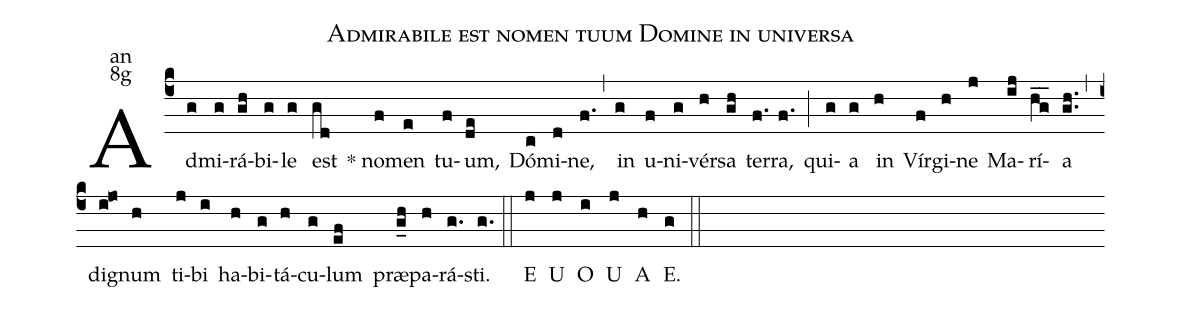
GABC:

name:Admirabile est nomen tuum Domine in universa;
office-part:an;
mode:8g;
%%
(c4) Ad(g)mi(g)rá(gh)bi(g)le(g) est(gd) <sp>*</sp> no(f)men(e) tu(f)um,(de) Dó(c)mi(d)ne,(f.) (,) in(g) u(f)ni(g)vér(h)sa(gh) ter(f.)ra,(f.) (;) qui(g)a(g) in(h) Vír(f)gi(h)ne(j) Ma(ij)rí(hg__)a(gh..) (,) di(i@jo)gnum(h) ti(j)bi(i) ha(h)bi(g)tá(h)cu(g)lum(ef) præ(g_h)pa(h)rá(g.)sti.(g.) (::)
<eu>E(j) U(j) O(i) U(j) A(h) E.(g) </eu>(::)
